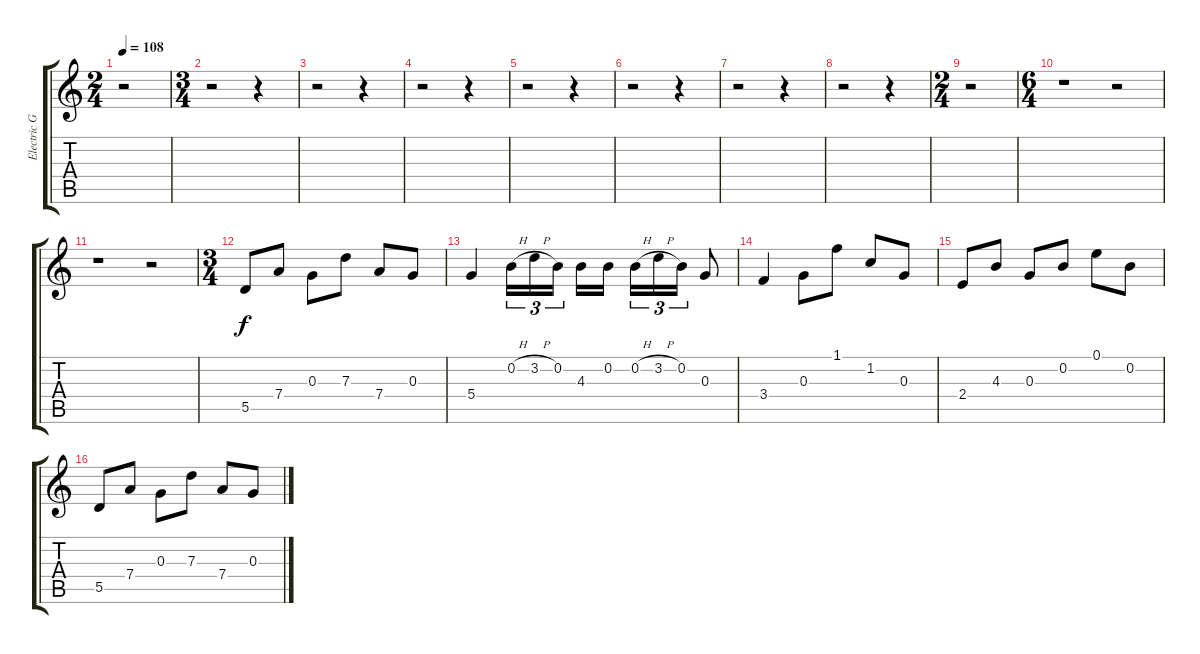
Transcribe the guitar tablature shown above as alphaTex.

\track ("Electric Guitar (Riff A)" "Electric G") {instrument electricguitarclean}
\staff {score tabs}
\tuning (E4 B3 G3 D3 A2 E2) {hide}
\ts (2 4)
\tempo 108
\clef g2
\ks c
r.2{dy f} |
\ts (3 4)
r.2 r.4 |
r.2 r.4 |
r.2 r.4 |
r.2 r.4 |
r.2 r.4 |
r.2 r.4 |
r.2 r.4 |
\ts (2 4)
r.2 |
\ts (6 4)
r.1 r.2 |
r.1 r.2 |
\ts (3 4)
5.5.8 7.4.8 0.3.8 7.3.8 7.4.8 0.3.8 |
5.4.4 0.2{h}.16{tu (3 2)} 3.2{h}.16{tu (3 2)} 0.2.16{tu (3 2) beam splitsecondary} 4.3.16 0.2.16 0.2{h}.16{tu (3 2)} 3.2{h}.16{tu (3 2)} 0.2.16{tu (3 2)} 0.3.8 |
3.4.4 0.3.8 1.1.8 1.2.8 0.3.8 |
2.4.8 4.3.8 0.3.8 0.2.8 0.1.8 0.2.8 |
5.5.8 7.4.8 0.3.8 7.3.8 7.4.8 0.3.8
